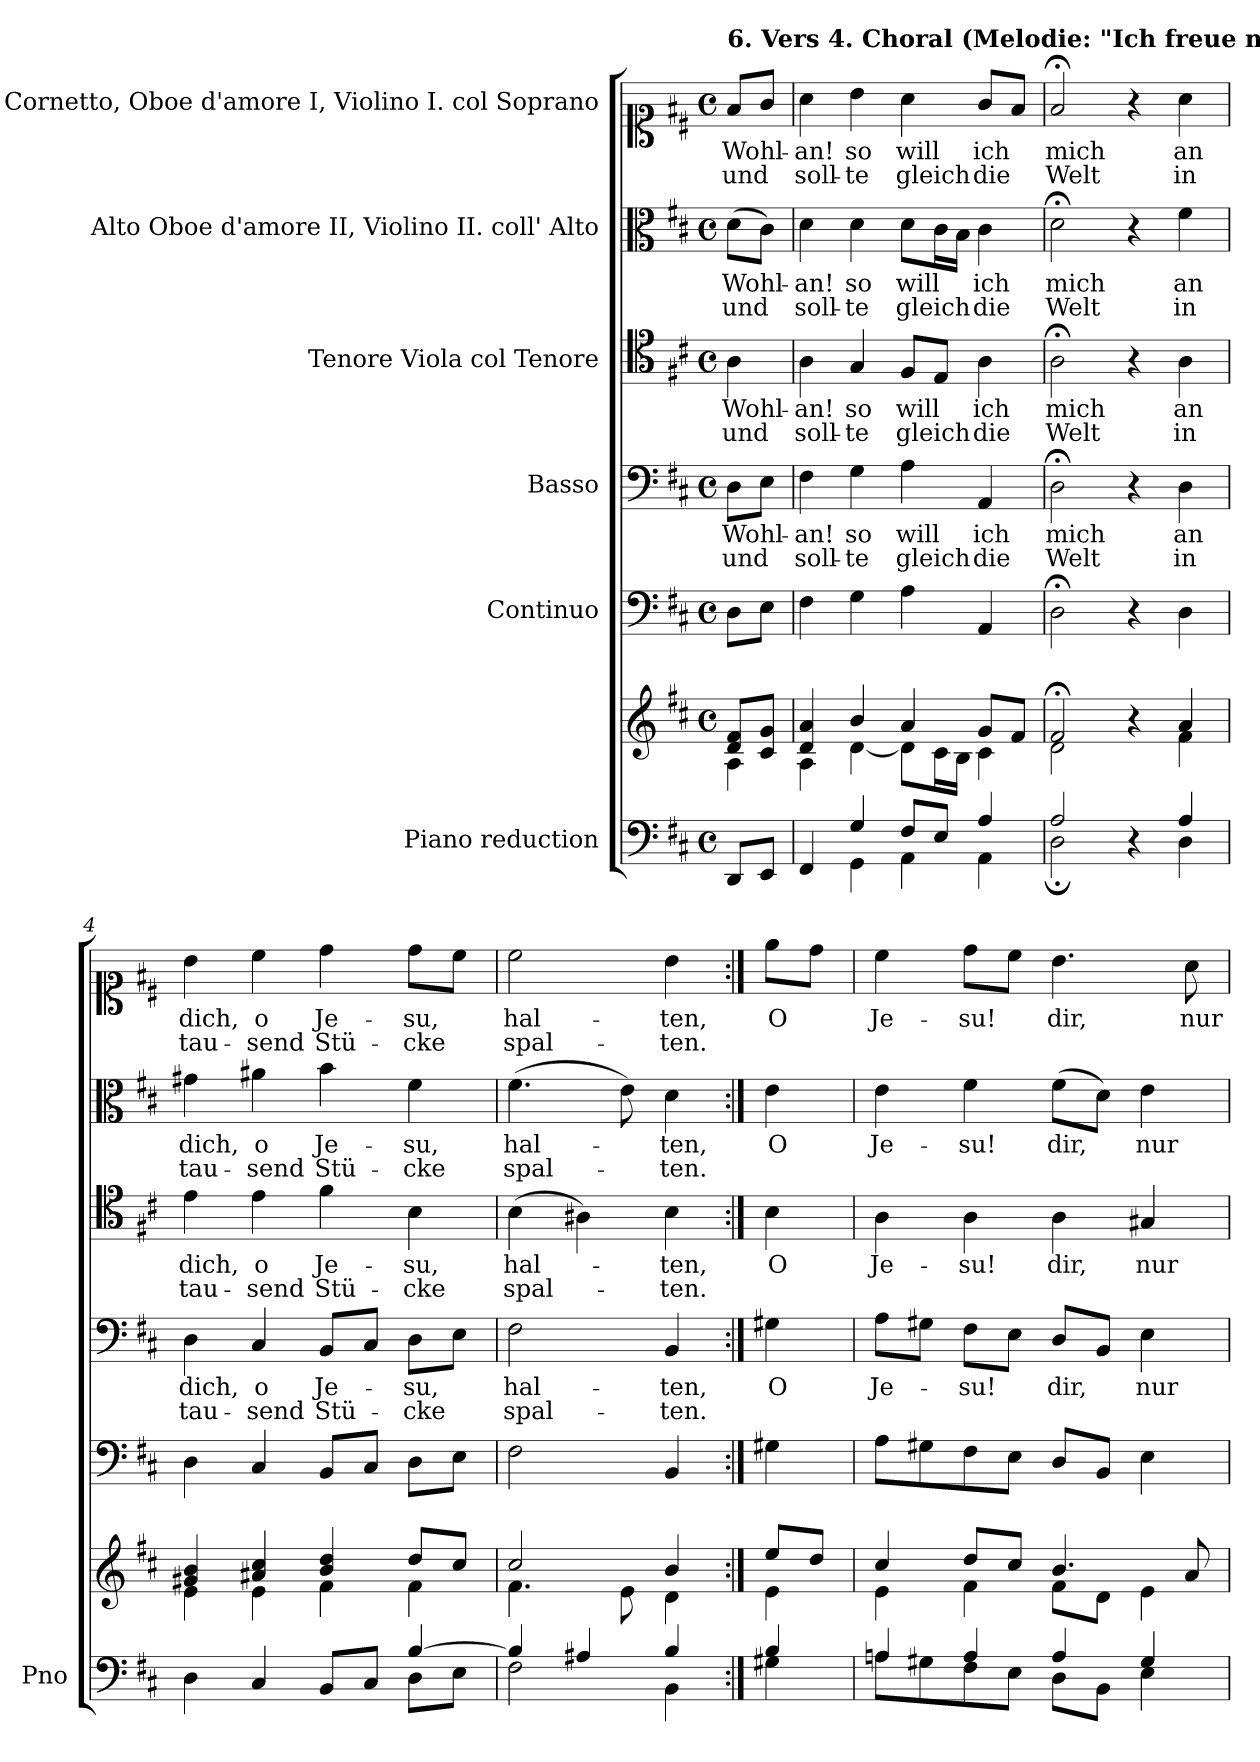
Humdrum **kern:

**kern	**kern	**kern	**kern	**text	**text	**kern	**text	**text	**kern	**text	**text	**kern	**text	**text
*part6	*part6	*part5	*part4	*part4	*part4	*part3	*part3	*part3	*part2	*part2	*part2	*part1	*part1	*part1
*staff7	*staff6	*staff5	*staff4	*staff4	*staff4	*staff3	*staff3	*staff3	*staff2	*staff2	*staff2	*staff1	*staff1	*staff1
*I"Piano reduction	*	*I"Continuo	*I"Basso	*	*	*I"Tenore Viola col Tenore	*	*	*I"Alto Oboe d'amore II, Violino II.  coll' Alto	*	*	*I"Soprano Cornetto, Oboe d'amore I, Violino I.  col Soprano	*	*
*I'Pno	*	*	*	*	*	*	*	*	*	*	*	*	*	*
*stria5	*stria5	*	*	*	*	*	*	*	*	*	*	*	*	*
*clefF4	*clefG2	*clefF4	*clefF4	*	*	*clefC4	*	*	*clefC3	*	*	*clefC1	*	*
*k[f#c#]	*k[f#c#]	*k[f#c#]	*k[f#c#]	*	*	*k[f#c#]	*	*	*k[f#c#]	*	*	*k[f#c#]	*	*
*M4/4	*M4/4	*M4/4	*M4/4	*	*	*M4/4	*	*	*M4/4	*	*	*M4/4	*	*
*met(c)	*met(c)	*met(c)	*met(c)	*	*	*met(c)	*	*	*met(c)	*	*	*met(c)	*	*
=1	=1	=1	=1	=1	=1	=1	=1	=1	=1	=1	=1	=1	=1	=1
*	*^	*	*	*	*	*	*	*	*	*	*	*	*	*
!	!	!	!	!	!	!	!	!	!	!	!	!	!LO:TX:a:B:t=6. Vers 4. Choral (Melodie&colon; "Ich freue mich in dir")	!	!
!	!	!	!	!	!LO:LY:b	!LO:LY:b	!	!LO:LY:b	!LO:LY:b	!	!LO:LY:b	!LO:LY:b	!	!LO:LY:b	!LO:LY:b
8DD/L	8d/ 8f#/L	4A\	8D\L	8D\L	Wohl-	und	4A\	Wohl-	und	(8d\L	Wohl-	und	8f#/L	Wohl-	und
8EE/J	8c#/ 8g/J	.	8E\J	8E\J	.	.	.	.	.	8c#\J)	.	.	8g/J	.	.
=2	=2	=2	=2	=2	=2	=2	=2	=2	=2	=2	=2	=2	=2	=2	=2
*^	*	*	*	*	*	*	*	*	*	*	*	*	*	*	*
!	!	!	!	!	!	!LO:LY:b	!LO:LY:b	!	!LO:LY:b	!LO:LY:b	!	!LO:LY:b	!LO:LY:b	!	!LO:LY:b	!LO:LY:b
4ryy	4FF#/	4d/ 4a/	4A\	4F#\	4F#\	-an!	soll-	4A\	-an!	soll-	4d\	-an!	soll-	4a\	-an!	soll-
!	!	!	!	!	!	!LO:LY:b	!LO:LY:b	!	!LO:LY:b	!LO:LY:b	!	!LO:LY:b	!LO:LY:b	!	!LO:LY:b	!LO:LY:b
4G/	4GG\	4b/	[4d\	4G\	4G\	so	-te	4G/	so	-te	4d\	so	-te	4b\	so	-te
!	!	!	!	!	!	!LO:LY:b	!LO:LY:b	!	!LO:LY:b	!LO:LY:b	!	!LO:LY:b	!LO:LY:b	!	!LO:LY:b	!LO:LY:b
8F#/L	4AA\	4a/	8d\L]	4A\	4A\	will	gleich	8F#/L	will	gleich	8d\L	will	gleich	4a\	will	gleich
8E/J	.	.	16c#\L	.	.	.	.	8E/J	.	.	16c#\L	.	.	.	.	.
.	.	.	16B\JJ	.	.	.	.	.	.	.	16B\JJ	.	.	.	.	.
!	!	!	!	!	!	!LO:LY:b	!LO:LY:b	!	!LO:LY:b	!LO:LY:b	!	!LO:LY:b	!LO:LY:b	!	!LO:LY:b	!LO:LY:b
4A/	4AA\	8g/L	4c#\	4AA/	4AA/	ich	die	4A\	ich	die	4c#\	ich	die	8g/L	ich	die
.	.	8f#/J	.	.	.	.	.	.	.	.	.	.	.	8f#/J	.	.
=3	=3	=3	=3	=3	=3	=3	=3	=3	=3	=3	=3	=3	=3	=3	=3	=3
!	!	!	!	!	!	!LO:LY:b	!LO:LY:b	!	!LO:LY:b	!LO:LY:b	!	!LO:LY:b	!LO:LY:b	!	!LO:LY:b	!LO:LY:b
2A/	2D;\	2f#;</	2d\	2D;<\	2D;<\	mich	Welt	2A;<\	mich	Welt	2d;<\	mich	Welt	2f#;</	mich	Welt
4r	4ryy	4r	4ryy	4r	4r	.	.	4r	.	.	4r	.	.	4r	.	.
!	!	!	!	!	!	!LO:LY:b	!LO:LY:b	!	!LO:LY:b	!LO:LY:b	!	!LO:LY:b	!LO:LY:b	!	!LO:LY:b	!LO:LY:b
4A/	4D\	4a/	4f#\	4D\	4D\	an	in	4A\	an	in	4f#\	an	in	4a\	an	in
=4	=4	=4	=4	=4	=4	=4	=4	=4	=4	=4	=4	=4	=4	=4	=4	=4
!	!	!	!	!	!	!LO:LY:b	!LO:LY:b	!	!LO:LY:b	!LO:LY:b	!	!LO:LY:b	!LO:LY:b	!	!LO:LY:b	!LO:LY:b
4D\	2.ryy	4g#X/ 4b/	4e\	4D\	4D\	dich,	tau-	4e\	dich,	tau-	4g#X\	dich,	tau-	4b\	dich,	tau-
!	!	!	!	!	!	!LO:LY:b	!LO:LY:b	!	!LO:LY:b	!LO:LY:b	!	!LO:LY:b	!LO:LY:b	!	!LO:LY:b	!LO:LY:b
4C#/	.	4a#X/ 4cc#/	4e\	4C#/	4C#/	o	-send	4e\	o	-send	4a#X\	o	-send	4cc#\	o	-send
!	!	!	!	!	!	!LO:LY:b	!LO:LY:b	!	!LO:LY:b	!LO:LY:b	!	!LO:LY:b	!LO:LY:b	!	!LO:LY:b	!LO:LY:b
8BB/L	.	4b/ 4dd/	4f#\	8BB/L	8BB/L	Je-	Stü-	4f#\	Je-	Stü-	4b\	Je-	Stü-	4dd\	Je-	Stü-
8C#/J	.	.	.	8C#/J	8C#/J	.	.	.	.	.	.	.	.	.	.	.
!	!	!	!	!	!	!LO:LY:b	!LO:LY:b	!	!LO:LY:b	!LO:LY:b	!	!LO:LY:b	!LO:LY:b	!	!LO:LY:b	!LO:LY:b
[4B/	8D\L	8dd/L	4f#\	8D\L	8D\L	-su,	-cke	4B\	-su,	-cke	4f#\	-su,	-cke	8dd\L	-su,	-cke
.	8E\J	8cc#/J	.	8E\J	8E\J	.	.	.	.	.	.	.	.	8cc#\J	.	.
=5	=5	=5	=5	=5	=5	=5	=5	=5	=5	=5	=5	=5	=5	=5	=5	=5
!	!	!	!	!	!	!LO:LY:b	!LO:LY:b	!	!LO:LY:b	!LO:LY:b	!	!LO:LY:b	!LO:LY:b	!	!LO:LY:b	!LO:LY:b
4B/]	2F#\	2cc#/	4.f#\	2F#\	2F#\	hal-	spal-	(4B\	hal-	spal-	(4.f#\	hal-	spal-	2cc#\	hal-	spal-
4A#X/	.	.	.	.	.	.	.	4A#X\)	.	.	.	.	.	.	.	.
.	.	.	8e\	.	.	.	.	.	.	.	8e\)	.	.	.	.	.
!	!	!	!	!	!	!LO:LY:b	!LO:LY:b	!	!LO:LY:b	!LO:LY:b	!	!LO:LY:b	!LO:LY:b	!	!LO:LY:b	!LO:LY:b
4B/	4BB\	4b/	4d\	4BB/	4BB/	-ten,	-ten.	4B\	-ten,	-ten.	4d\	-ten,	-ten.	4b\	-ten,	-ten.
!!LO:LB:g=z
=6:|!	=6:|!	=6:|!	=6:|!	=6:|!	=6:|!	=6:|!	=6:|!	=6:|!	=6:|!	=6:|!	=6:|!	=6:|!	=6:|!	=6:|!	=6:|!	=6:|!
!	!	!	!	!	!	!LO:LY:b	!	!	!LO:LY:b	!	!	!LO:LY:b	!	!	!LO:LY:b	!
4B/	4G#X\	8ee/L	4e\	4G#X\	4G#X\	O	.	4B\	O	.	4e\	O	.	8ee\L	O	.
.	.	8dd/J	.	.	.	.	.	.	.	.	.	.	.	8dd\J	.	.
=7	=7	=7	=7	=7	=7	=7	=7	=7	=7	=7	=7	=7	=7	=7	=7	=7
!	!	!	!	!	!	!LO:LY:b	!	!	!LO:LY:b	!	!	!LO:LY:b	!	!	!LO:LY:b	!
4An/	8A\L	4cc#/	4e\	8A\L	8A\L	Je-	.	4A\	Je-	.	4e\	Je-	.	4cc#\	Je-	.
.	8G#X\	.	.	8G#X\	8G#X\J	.	.	.	.	.	.	.	.	.	.	.
!	!	!	!	!	!	!LO:LY:b	!	!	!LO:LY:b	!	!	!LO:LY:b	!	!	!LO:LY:b	!
4A/	8F#\	8dd/L	4f#\	8F#\	8F#\L	-su!	.	4A\	-su!	.	4f#\	-su!	.	8dd\L	-su!	.
.	8E\J	8cc#/J	.	8E\J	8E\J	.	.	.	.	.	.	.	.	8cc#\J	.	.
!	!	!	!	!	!	!LO:LY:b	!	!	!LO:LY:b	!	!	!LO:LY:b	!	!	!LO:LY:b	!
4A/	8D\L	4.b/	8f#\L	8D/L	8D/L	dir,	.	4A\	dir,	.	(8f#\L	dir,	.	4.b\	dir,	.
.	8BB\J	.	8d\J	8BB/J	8BB/J	.	.	.	.	.	8d\J)	.	.	.	.	.
!	!	!	!	!	!	!LO:LY:b	!	!	!LO:LY:b	!	!	!LO:LY:b	!	!	!	!
4G#/	4E\	.	4e\	4E\	4E\	nur	.	4G#X/	nur	.	4e\	nur	.	.	.	.
!	!	!	!	!	!	!	!	!	!	!	!	!	!	!	!LO:LY:b	!
.	.	8a/	.	.	.	.	.	.	.	.	.	.	.	8a\	nur	.
*v	*v	*	*	*	*	*	*	*	*	*	*	*	*	*	*	*
*	*v	*v	*	*	*	*	*	*	*	*	*	*	*	*	*
=	=	=	=	=	=	=	=	=	=	=	=	=	=	=
*-	*-	*-	*-	*-	*-	*-	*-	*-	*-	*-	*-	*-	*-	*-
